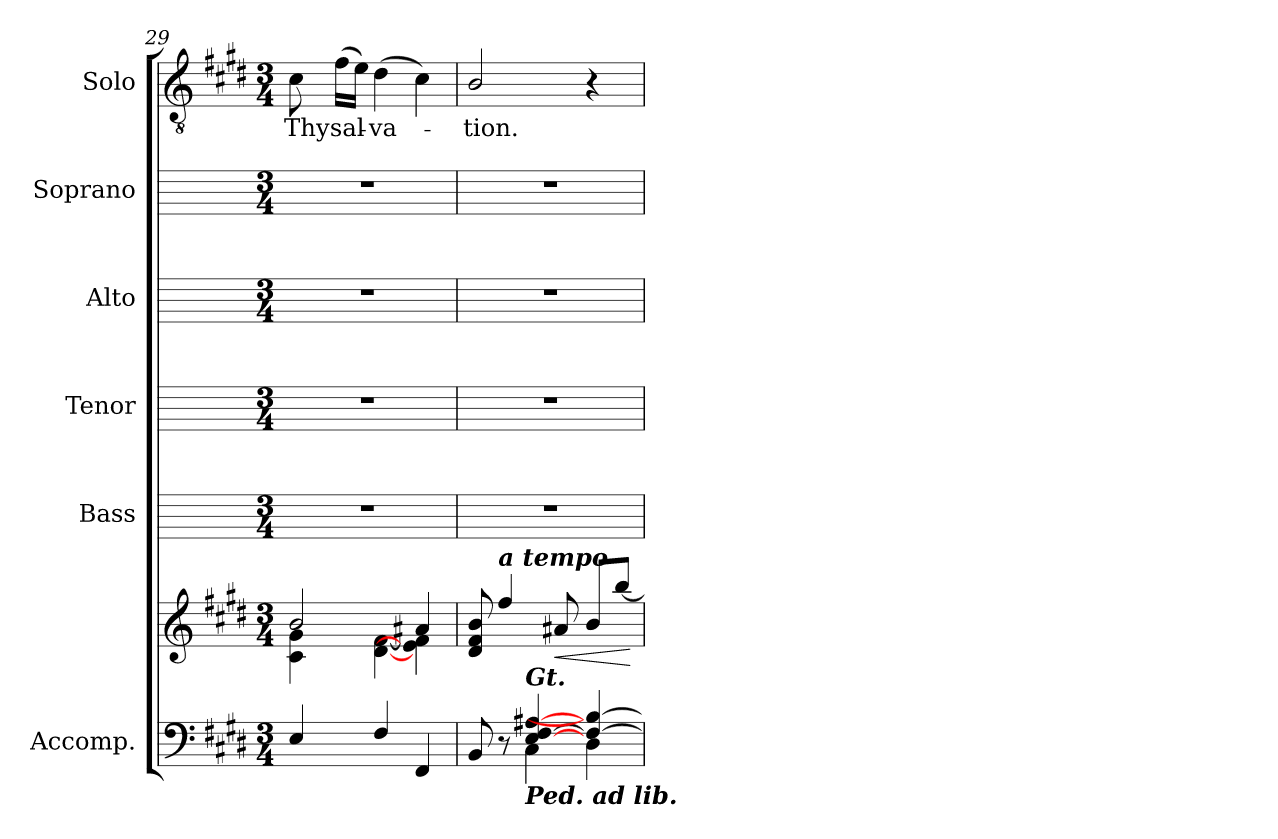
**kern	**kern	**dynam	**kern	**kern	**kern	**kern	**kern	**text
*part6	*part6	*part6	*part5	*part4	*part3	*part2	*part1	*part1
*staff7	*staff6	*staff6/7	*staff5	*staff4	*staff3	*staff2	*staff1	*staff1
*I"Accomp.	*	*	*I"Bass	*I"Tenor	*I"Alto	*I"Soprano	*I"Solo	*
*	*	*	*I'B	*I'T	*I'A	*I'S	*I'Solo	*
*clefF4	*clefG2	*	*	*	*	*	*clefGv2	*
*k[f#c#g#d#]	*k[f#c#g#d#]	*	*	*	*	*	*k[f#c#g#d#]	*
*E:	*E:	*	*	*	*	*	*E:	*
*M3/4	*M3/4	*	*M3/4	*M3/4	*M3/4	*M3/4	*M3/4	*
=29	=29	=29	=29	=29	=29	=29	=29	=29
*^	*	*	*	*	*	*	*	*
!	!LO:N:vis=1	!	!	!	!	!	!	!	!LO:LY:b
*	*	*^	*	*	*	*	*	*	*
4E	2.ryy	2b/	4c#\ 4g#\	.	2.r	2.r	2.r	2.r	8c#	Thy
!	!	!	!	!	!	!	!	!	!	!LO:LY:b
.	.	.	.	.	.	.	.	.	(>16f#LL	sal-
.	.	.	.	.	.	.	.	.	16eJJ)	.
!	!	!	!	!	!	!	!	!	!	!LO:LY:b
4F#	.	.	[4d#\ [4f#\	.	.	.	.	.	(>4d#	va-
4FF#	.	4a#X/	4e\] 4f#\]	.	.	.	.	.	4c#)	.
=30	=30	=30	=30	=30	=30	=30	=30	=30	=30	=30
!	!	!	!	!	!	!	!	!	!	!LO:LY:b
8BB	4ryy	8d#/ 8f#/ 8b/	2.ryy	.	2.r	2.r	2.r	2.r	2B/	tion.
!	!	!LO:TX:a:Bi:t=a tempo	!	!	!	!	!	!	!	!
8r	.	4ff#/	.	.	.	.	.	.	.	.
!LO:TX:a:Bi:t=Gt.	!	!	!	!	!	!	!	!	!	!
!LO:TX:b:Bi:t=Ped. ad lib.	!	!	!	!	!	!	!	!	!	!
[4E/ [4F#/ [4A#X/	4C#\	.	.	.	.	.	.	.	.	.
!	!	!	!	!LO:HP:b	!	!	!	!	!	!
.	.	8a#X/	.	<	.	.	.	.	.	.
4F#/_ 4B/_	4D#\	8b/L	.	.	.	.	.	.	4r	.
.	.	[8bb/J	.	.	.	.	.	.	.	.
*v	*v	*	*	*	*	*	*	*	*	*
*	*v	*v	*	*	*	*	*	*	*
.	.	[	.	.	.	.	.	.
=	=	=	=	=	=	=	=	=
*-	*-	*-	*-	*-	*-	*-	*-	*-
